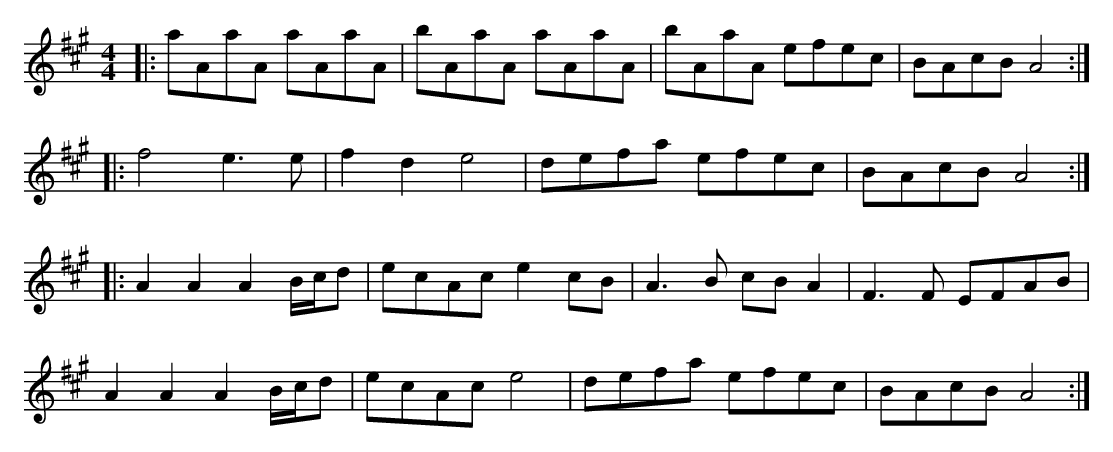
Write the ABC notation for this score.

X:1
M:4/4
K:A
|:aAaA aAaA|bAaA aAaA|bAaA efec|BAcB A4:|
|:f4 e3e|f2d2 e4|defa efec|BAcB A4:|
|:A2A2A2 B/c/d|ecAc e2cB|A3B cBA2|F3F EFAB|
A2A2A2 B/c/d|ecAc e4|defa efec|BAcB A4:|
